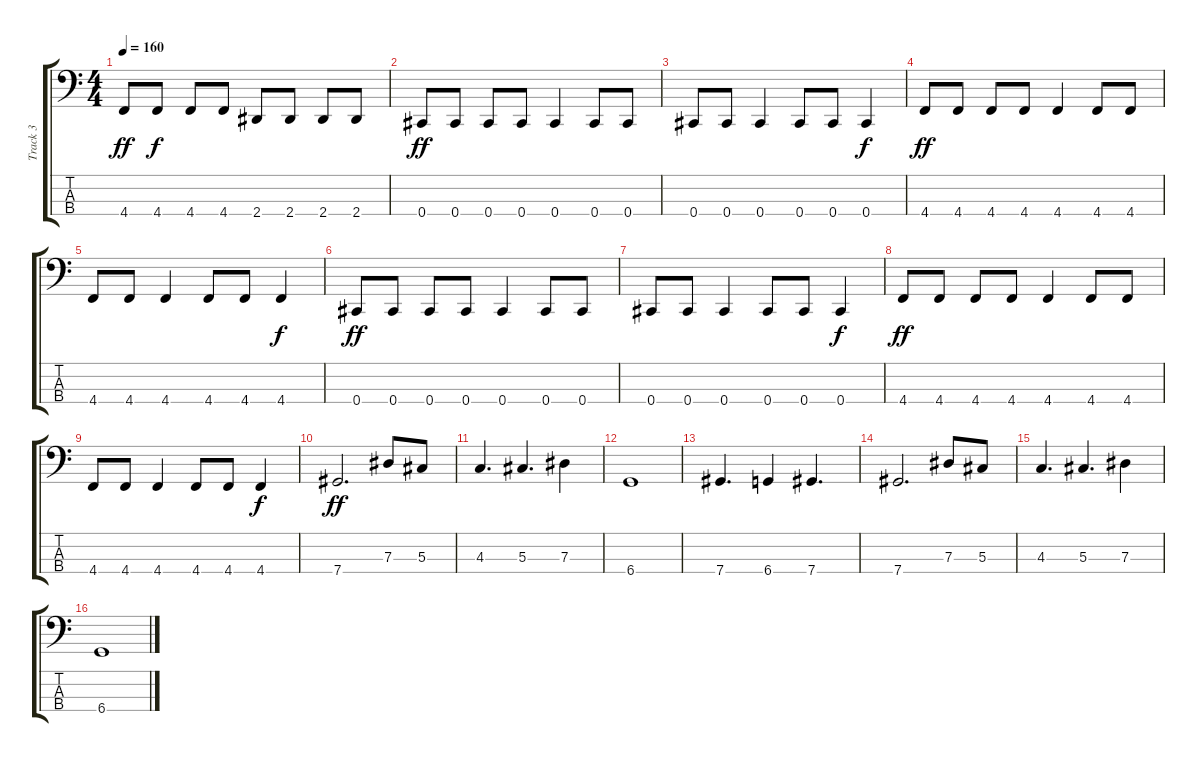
\track ("Track 3" "Track 3") {instrument electricbassfinger}
\staff {score tabs}
\tuning (Gb2 Db2 Ab1 Db1) {hide}
\ts (4 4)
\tempo 160
\clef f4
\ks c
4.4.8{dy ff} 4.4.8{dy f} 4.4.8 4.4.8 2.4.8 2.4.8 2.4.8 2.4.8 |
0.4.8{dy ff} 0.4.8 0.4.8 0.4.8 0.4.4 0.4.8 0.4.8 |
0.4.8 0.4.8 0.4.4 0.4.8 0.4.8 0.4.4{dy f} |
4.4.8{dy ff} 4.4.8 4.4.8 4.4.8 4.4.4 4.4.8 4.4.8 |
4.4.8 4.4.8 4.4.4 4.4.8 4.4.8 4.4.4{dy f} |
0.4.8{dy ff} 0.4.8 0.4.8 0.4.8 0.4.4 0.4.8 0.4.8 |
0.4.8 0.4.8 0.4.4 0.4.8 0.4.8 0.4.4{dy f} |
4.4.8{dy ff} 4.4.8 4.4.8 4.4.8 4.4.4 4.4.8 4.4.8 |
4.4.8 4.4.8 4.4.4 4.4.8 4.4.8 4.4.4{dy f} |
7.4.2{d dy ff} 7.3.8 5.3.8 |
4.3.4{d} 5.3.4{d} 7.3.4 |
6.4.1 |
7.4.4{d} 6.4.4 7.4.4{d} |
7.4.2{d} 7.3.8 5.3.8 |
4.3.4{d} 5.3.4{d} 7.3.4 |
6.4.1
